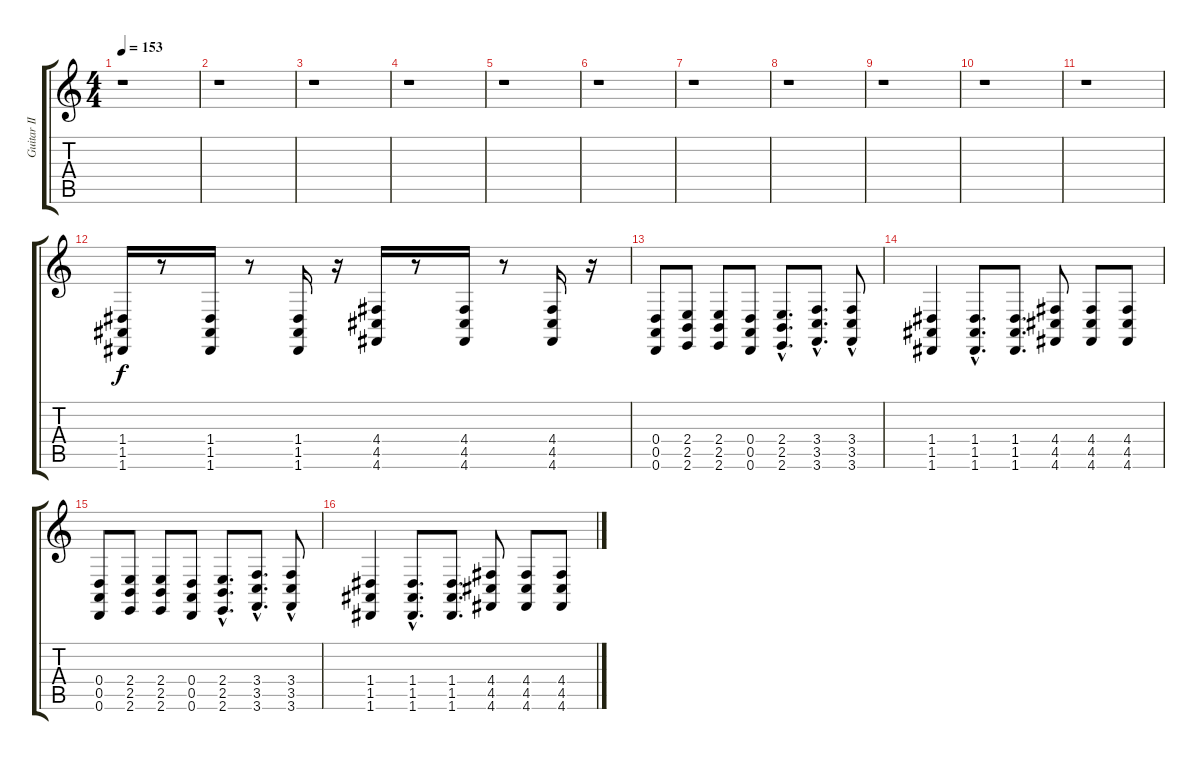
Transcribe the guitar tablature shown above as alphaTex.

\track ("Guitar II" "Guitar II") {instrument lead2sawtooth}
\staff {score tabs}
\tuning (E4 B3 G3 D3 A2 D2) {hide}
\ts (4 4)
\tempo 153
\clef g2
\ks c
r.1{dy f} |
r.1 |
r.1 |
r.1 |
r.1 |
r.1 |
r.1 |
r.1 |
r.1 |
r.1 |
r.1 |
(1.4 1.5 1.6).16 r.8 (1.4 1.5 1.6).16 r.8 (1.4 1.5 1.6).16 r.16 (4.4 4.5 4.6).16 r.8 (4.4 4.5 4.6).16 r.8 (4.4 4.5 4.6).16 r.16 |
(0.4 0.5 0.6).8 (2.4 2.5 2.6).8 (2.4 2.5 2.6).8 (0.4 0.5 0.6).8 (2.4{hac} 2.5{hac} 2.6{hac}).8{d} (3.4{hac} 3.5{hac} 3.6{hac}).8{d} (3.4{hac} 3.5{hac} 3.6{hac}).8 |
(1.4 1.5 1.6).4 (1.4{hac} 1.5{hac} 1.6{hac}).8{d} (1.4 1.5 1.6).8{d} (4.4 4.5 4.6).8 (4.4 4.5 4.6).8 (4.4 4.5 4.6).8 |
(0.4 0.5 0.6).8 (2.4 2.5 2.6).8 (2.4 2.5 2.6).8 (0.4 0.5 0.6).8 (2.4{hac} 2.5{hac} 2.6{hac}).8{d} (3.4{hac} 3.5{hac} 3.6{hac}).8{d} (3.4{hac} 3.5{hac} 3.6{hac}).8 |
(1.4 1.5 1.6).4 (1.4{hac} 1.5{hac} 1.6{hac}).8{d} (1.4 1.5 1.6).8{d} (4.4 4.5 4.6).8 (4.4 4.5 4.6).8 (4.4 4.5 4.6).8
